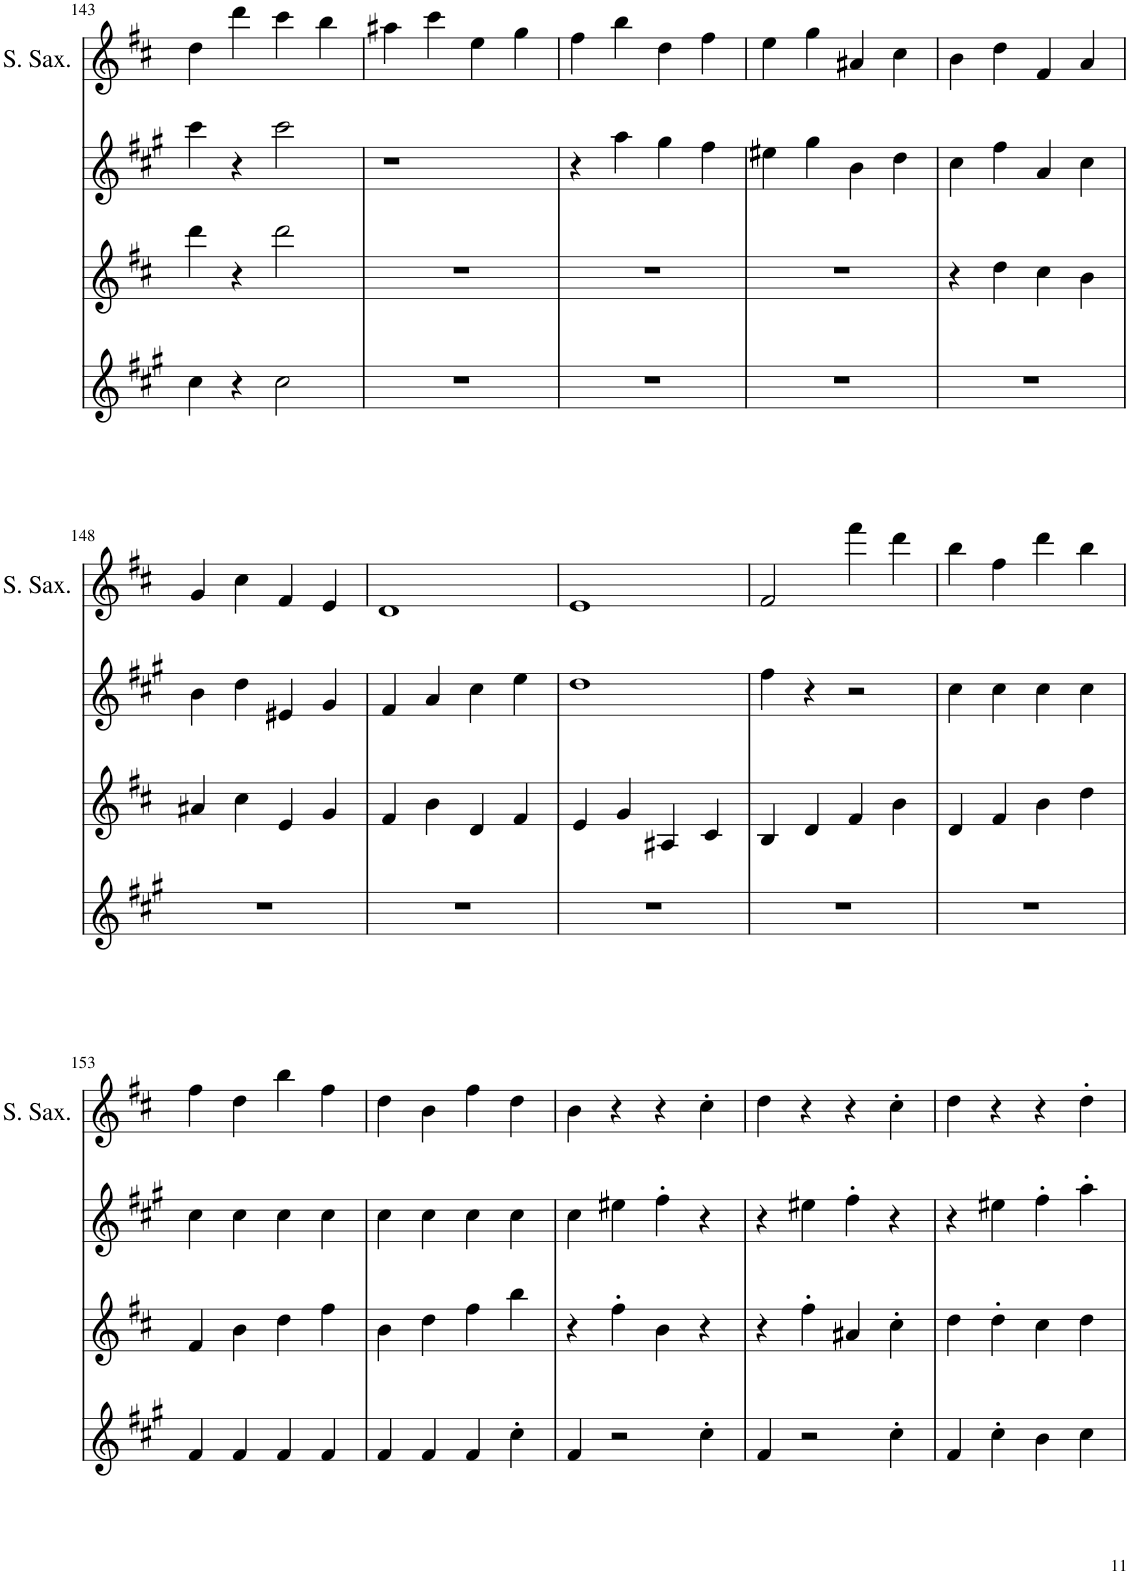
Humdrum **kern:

**kern	**kern	**kern	**kern
*part4	*part3	*part2	*part1
*staff4	*staff3	*staff2	*staff1
*I"Baritone Saxophone	*I"Tenor Saxophone	*I"Alto Saxophone	*I"Soprano Saxophone
*	*	*	*I'S. Sax.
!!LO:PB:g=z
*clefG2	*clefG2	*clefG2	*clefG2
*Trd12c21	*Trd8c14	*Trd5c9	*Trd1c2
*k[f#c#g#]	*k[f#c#]	*k[f#c#g#]	*k[f#c#]
*M4/4	*M4/4	*M4/4	*M4/4
=143	=143	=143	=143
4cc#\	4ddd\	4ccc#\	4dd\
4r	4r	4r	4ddd\
2cc#\	2ddd\	2ccc#\	4ccc#\
.	.	.	4bb\
=144	=144	=144	=144
1r	1r	1r	4aa#X\
.	.	.	4ccc#\
.	.	.	4ee\
.	.	.	4gg\
=145	=145	=145	=145
1r	1r	4r	4ff#\
.	.	4aa\	4bb\
.	.	4gg#\	4dd\
.	.	4ff#\	4ff#\
=146	=146	=146	=146
1r	1r	4ee#X\	4ee\
.	.	4gg#\	4gg\
.	.	4b\	4a#X/
.	.	4dd\	4cc#\
=147	=147	=147	=147
1r	4r	4cc#\	4b\
.	4dd\	4ff#\	4dd\
.	4cc#\	4a/	4f#/
.	4b\	4cc#\	4a/
!!LO:LB:g=z
=148	=148	=148	=148
1r	4a#X/	4b\	4g/
.	4cc#\	4dd\	4cc#\
.	4e/	4e#X/	4f#/
.	4g/	4g#/	4e/
=149	=149	=149	=149
1r	4f#/	4f#/	1d
.	4b\	4a/	.
.	4d/	4cc#\	.
.	4f#/	4ee\	.
=150	=150	=150	=150
1r	4e/	1dd	1e
.	4g/	.	.
.	4A#X/	.	.
.	4c#/	.	.
=151	=151	=151	=151
1r	4B/	4ff#\	2f#/
.	4d/	4r	.
.	4f#/	2r	4fff#\
.	4b\	.	4ddd\
=152	=152	=152	=152
1r	4d/	4cc#\	4bb\
.	4f#/	4cc#\	4ff#\
.	4b\	4cc#\	4ddd\
.	4dd\	4cc#\	4bb\
!!LO:LB:g=z
=153	=153	=153	=153
4f#/	4f#/	4cc#\	4ff#\
4f#/	4b\	4cc#\	4dd\
4f#/	4dd\	4cc#\	4bb\
4f#/	4ff#\	4cc#\	4ff#\
=154	=154	=154	=154
4f#/	4b\	4cc#\	4dd\
4f#/	4dd\	4cc#\	4b\
4f#/	4ff#\	4cc#\	4ff#\
4cc#'\	4bb\	4cc#\	4dd\
=155	=155	=155	=155
4f#/	4r	4cc#\	4b\
2r	4ff#'\	4ee#X\	4r
.	4b\	4ff#'\	4r
4cc#'\	4r	4r	4cc#'\
=156	=156	=156	=156
4f#/	4r	4r	4dd\
2r	4ff#'\	4ee#X\	4r
.	4a#X/	4ff#'\	4r
4cc#'\	4cc#'\	4r	4cc#'\
=157	=157	=157	=157
4f#/	4dd\	4r	4dd\
4cc#'\	4dd'\	4ee#X\	4r
4b\	4cc#\	4ff#'\	4r
4cc#\	4dd\	4aa'\	4dd'\
=	=	=	=
*-	*-	*-	*-
